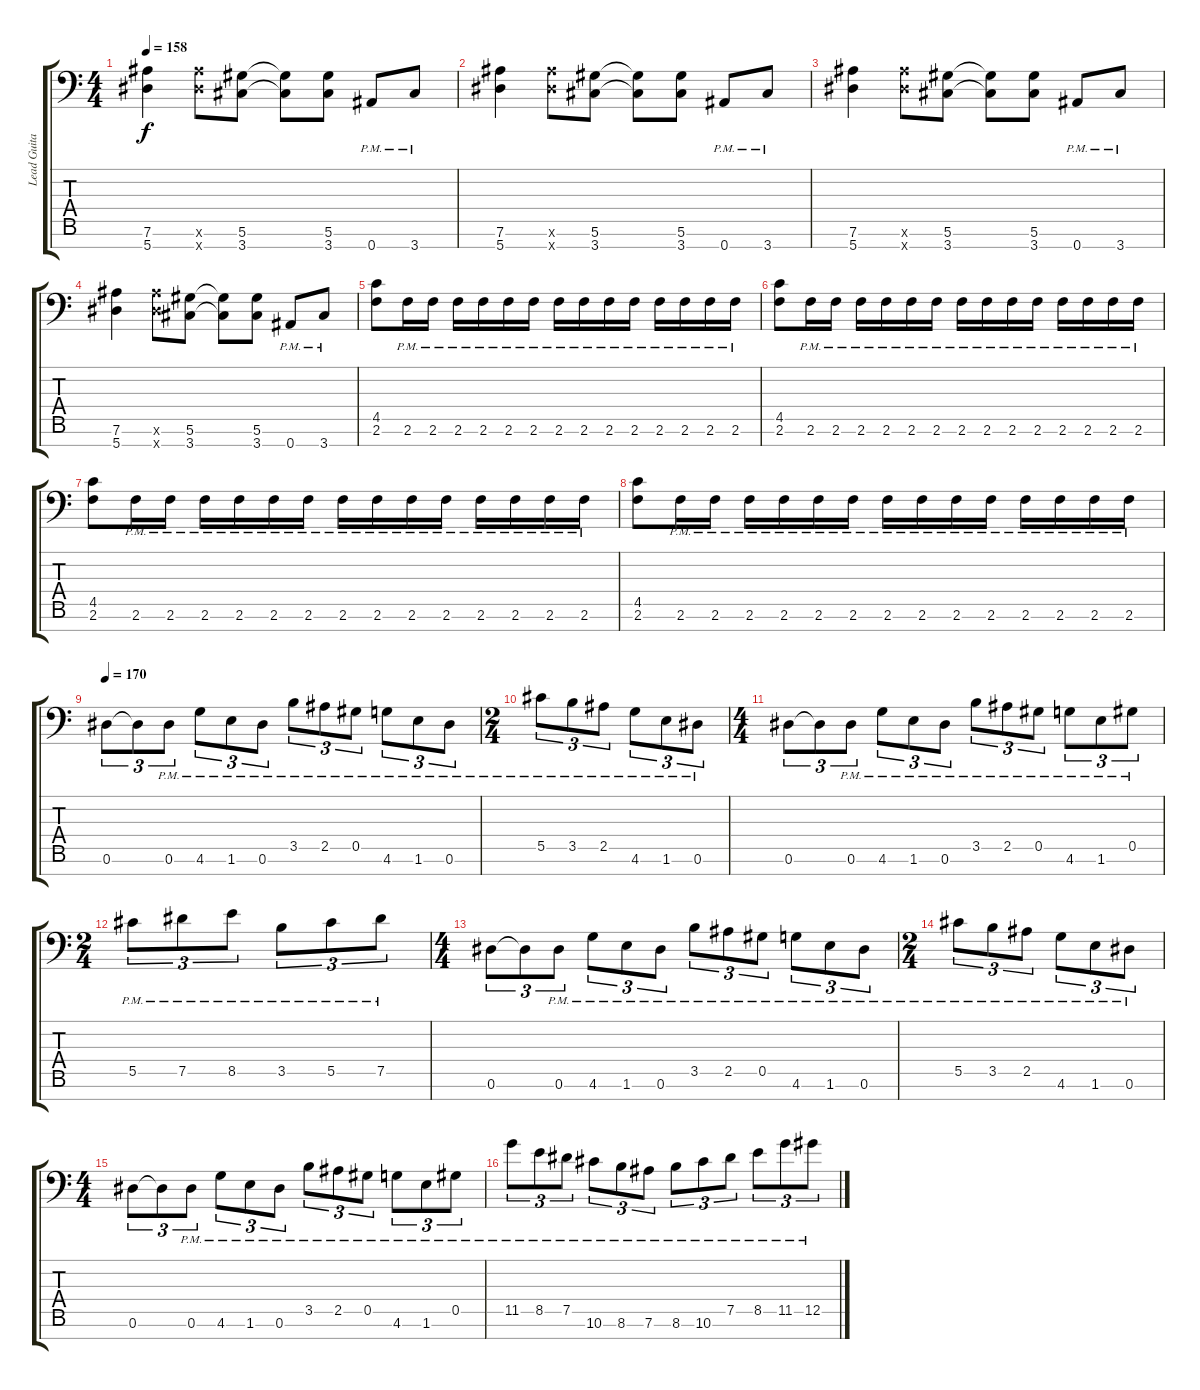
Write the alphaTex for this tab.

\track ("Lead Guitar" "Lead Guita") {instrument distortionguitar}
\staff {score tabs}
\tuning (Eb4 Bb3 Gb3 Db3 Ab2 Eb2 Bb1) {hide}
\ts (4 4)
\tempo 158
\clef f4
\ks c
(7.6 5.7).4{dy f} (7.6{x} 5.7{x}).8 (5.6 3.7).8 (5.6{t} 3.7{t}).8 (5.6 3.7).8 0.7{pm}.8 3.7{pm}.8 |
(7.6 5.7).4 (7.6{x} 5.7{x}).8 (5.6 3.7).8 (5.6{t} 3.7{t}).8 (5.6 3.7).8 0.7{pm}.8 3.7{pm}.8 |
(7.6 5.7).4 (7.6{x} 5.7{x}).8 (5.6 3.7).8 (5.6{t} 3.7{t}).8 (5.6 3.7).8 0.7{pm}.8 3.7{pm}.8 |
(7.6 5.7).4 (7.6{x} 5.7{x}).8 (5.6 3.7).8 (5.6{t} 3.7{t}).8 (5.6 3.7).8 0.7{pm}.8 3.7{pm}.8 |
(4.5 2.6).8 2.6{pm}.16 2.6{pm}.16 2.6{pm}.16 2.6{pm}.16 2.6{pm}.16 2.6{pm}.16 2.6{pm}.16 2.6{pm}.16 2.6{pm}.16 2.6{pm}.16 2.6{pm}.16 2.6{pm}.16 2.6{pm}.16 2.6{pm}.16 |
(4.5 2.6).8 2.6{pm}.16 2.6{pm}.16 2.6{pm}.16 2.6{pm}.16 2.6{pm}.16 2.6{pm}.16 2.6{pm}.16 2.6{pm}.16 2.6{pm}.16 2.6{pm}.16 2.6{pm}.16 2.6{pm}.16 2.6{pm}.16 2.6{pm}.16 |
(4.5 2.6).8 2.6{pm}.16 2.6{pm}.16 2.6{pm}.16 2.6{pm}.16 2.6{pm}.16 2.6{pm}.16 2.6{pm}.16 2.6{pm}.16 2.6{pm}.16 2.6{pm}.16 2.6{pm}.16 2.6{pm}.16 2.6{pm}.16 2.6{pm}.16 |
(4.5 2.6).8 2.6{pm}.16 2.6{pm}.16 2.6{pm}.16 2.6{pm}.16 2.6{pm}.16 2.6{pm}.16 2.6{pm}.16 2.6{pm}.16 2.6{pm}.16 2.6{pm}.16 2.6{pm}.16 2.6{pm}.16 2.6{pm}.16 2.6{pm}.16 |
\tempo 170
0.6.8{tu (3 2)} 0.6{t}.8{tu (3 2)} 0.6{pm}.8{tu (3 2)} 4.6{pm}.8{tu (3 2)} 1.6{pm}.8{tu (3 2)} 0.6{pm}.8{tu (3 2)} 3.5{pm}.8{tu (3 2)} 2.5{pm}.8{tu (3 2)} 0.5{pm}.8{tu (3 2)} 4.6{pm}.8{tu (3 2)} 1.6{pm}.8{tu (3 2)} 0.6{pm}.8{tu (3 2)} |
\ts (2 4)
5.5{pm}.8{tu (3 2)} 3.5{pm}.8{tu (3 2)} 2.5{pm}.8{tu (3 2)} 4.6{pm}.8{tu (3 2)} 1.6{pm}.8{tu (3 2)} 0.6{pm}.8{tu (3 2)} |
\ts (4 4)
0.6.8{tu (3 2)} 0.6{t}.8{tu (3 2)} 0.6{pm}.8{tu (3 2)} 4.6{pm}.8{tu (3 2)} 1.6{pm}.8{tu (3 2)} 0.6{pm}.8{tu (3 2)} 3.5{pm}.8{tu (3 2)} 2.5{pm}.8{tu (3 2)} 0.5{pm}.8{tu (3 2)} 4.6{pm}.8{tu (3 2)} 1.6{pm}.8{tu (3 2)} 0.5{pm}.8{tu (3 2)} |
\ts (2 4)
5.5{pm}.8{tu (3 2)} 7.5{pm}.8{tu (3 2)} 8.5{pm}.8{tu (3 2)} 3.5{pm}.8{tu (3 2)} 5.5{pm}.8{tu (3 2)} 7.5{pm}.8{tu (3 2)} |
\ts (4 4)
0.6.8{tu (3 2)} 0.6{t}.8{tu (3 2)} 0.6{pm}.8{tu (3 2)} 4.6{pm}.8{tu (3 2)} 1.6{pm}.8{tu (3 2)} 0.6{pm}.8{tu (3 2)} 3.5{pm}.8{tu (3 2)} 2.5{pm}.8{tu (3 2)} 0.5{pm}.8{tu (3 2)} 4.6{pm}.8{tu (3 2)} 1.6{pm}.8{tu (3 2)} 0.6{pm}.8{tu (3 2)} |
\ts (2 4)
5.5{pm}.8{tu (3 2)} 3.5{pm}.8{tu (3 2)} 2.5{pm}.8{tu (3 2)} 4.6{pm}.8{tu (3 2)} 1.6{pm}.8{tu (3 2)} 0.6{pm}.8{tu (3 2)} |
\ts (4 4)
0.6.8{tu (3 2)} 0.6{t}.8{tu (3 2)} 0.6{pm}.8{tu (3 2)} 4.6{pm}.8{tu (3 2)} 1.6{pm}.8{tu (3 2)} 0.6{pm}.8{tu (3 2)} 3.5{pm}.8{tu (3 2)} 2.5{pm}.8{tu (3 2)} 0.5{pm}.8{tu (3 2)} 4.6{pm}.8{tu (3 2)} 1.6{pm}.8{tu (3 2)} 0.5{pm}.8{tu (3 2)} |
11.5{pm}.8{tu (3 2)} 8.5{pm}.8{tu (3 2)} 7.5{pm}.8{tu (3 2)} 10.6{pm}.8{tu (3 2)} 8.6{pm}.8{tu (3 2)} 7.6{pm}.8{tu (3 2)} 8.6{pm}.8{tu (3 2)} 10.6{pm}.8{tu (3 2)} 7.5{pm}.8{tu (3 2)} 8.5{pm}.8{tu (3 2)} 11.5{pm}.8{tu (3 2)} 12.5{pm}.8{tu (3 2)}
